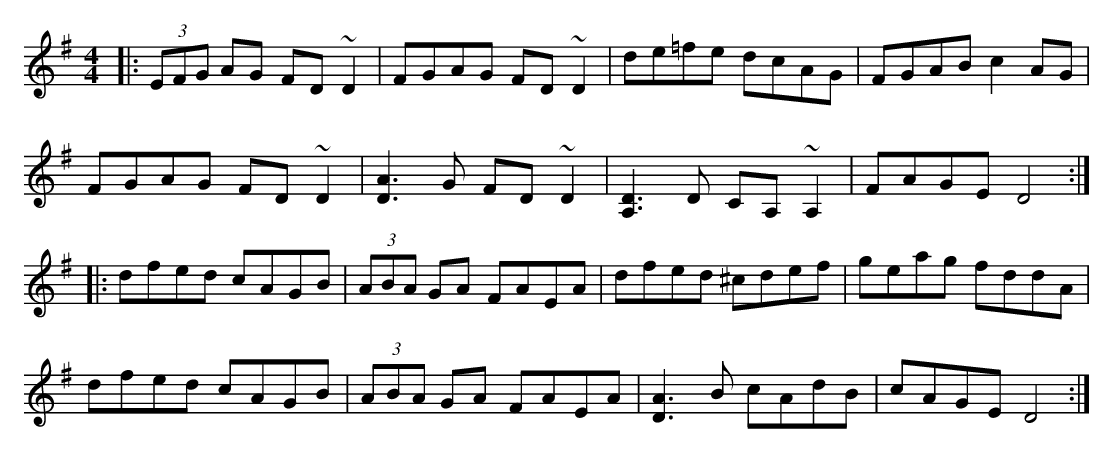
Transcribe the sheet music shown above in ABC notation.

X:1
M:4/4
K:Dmix
|:(3EFG AG FD~D2|FGAG FD~D2|de=fe dcAG|FGAB c2AG|
FGAG FD~D2|[A3D3] G FD~D2|[D3A,3] D CA,~A,2|FAGE D4:|
|:dfed cAGB|(3ABA GA FAEA|dfed ^cdef|geag fddA|
dfed cAGB|(3ABA GA FAEA|[D3A3] B cAdB|cAGE D4:|
